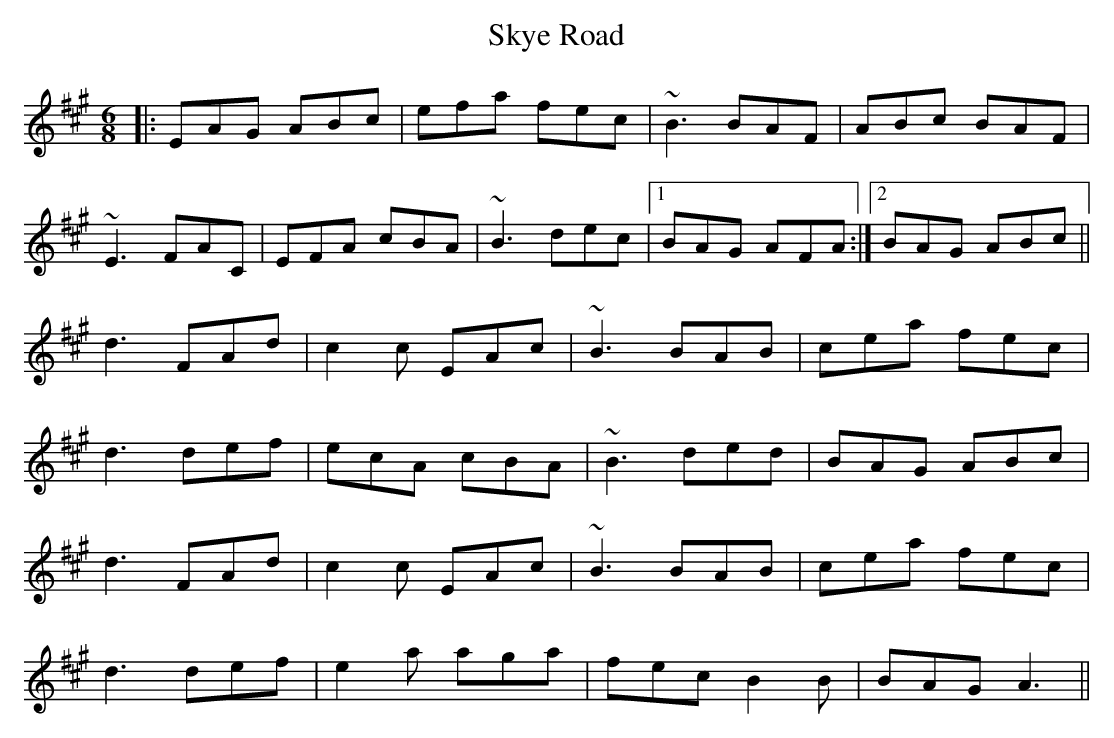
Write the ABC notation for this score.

X:1
T: Skye Road
M: 6/8
L: 1/8
K: Amaj
|:EAG ABc|efa fec|~B3 BAF|ABc BAF|
~E3 FAC|EFA cBA|~B3 dec|1 BAG AFA:|2 BAG ABc||
d3 FAd|c2c EAc|~B3 BAB|cea fec|
d3 def|ecA cBA|~B3 ded|BAG ABc|
d3 FAd|c2c EAc|~B3 BAB|cea fec|
d3 def|e2a aga|fec B2B|BAG A3||
